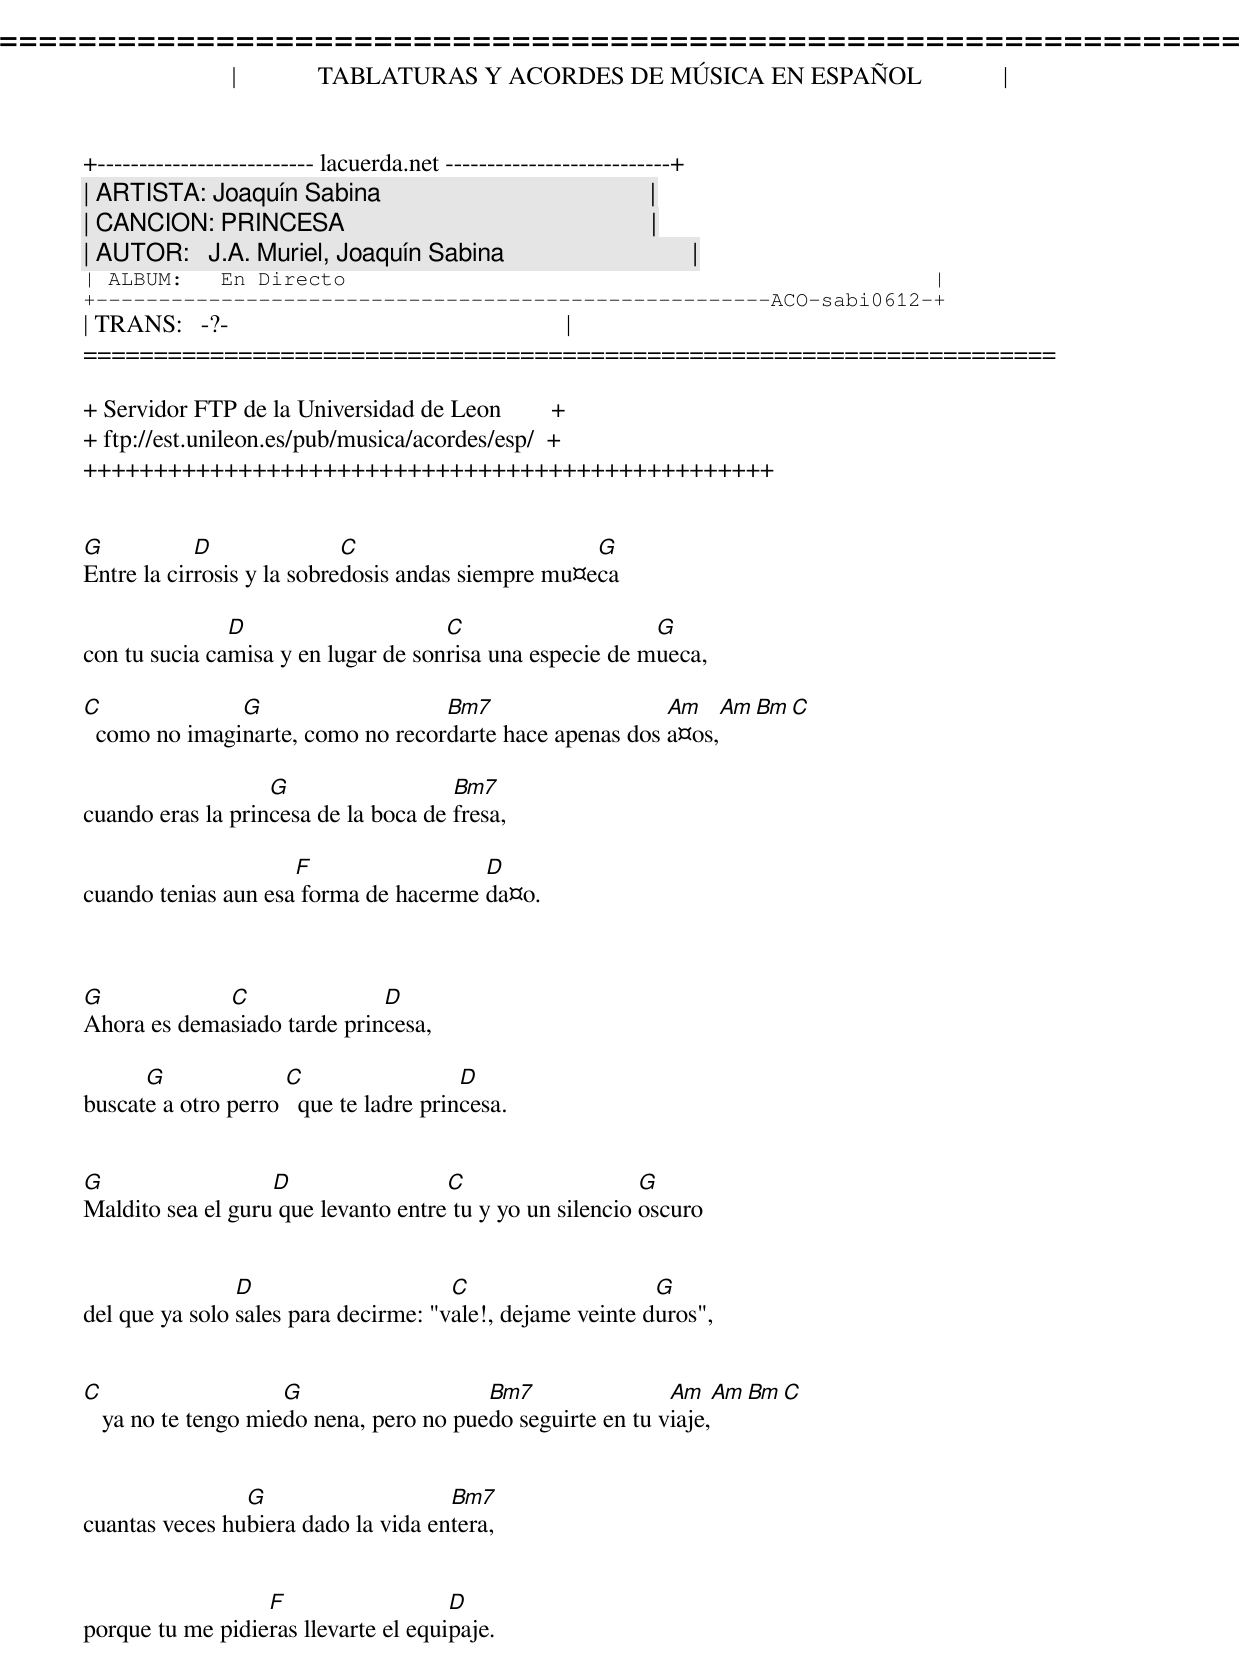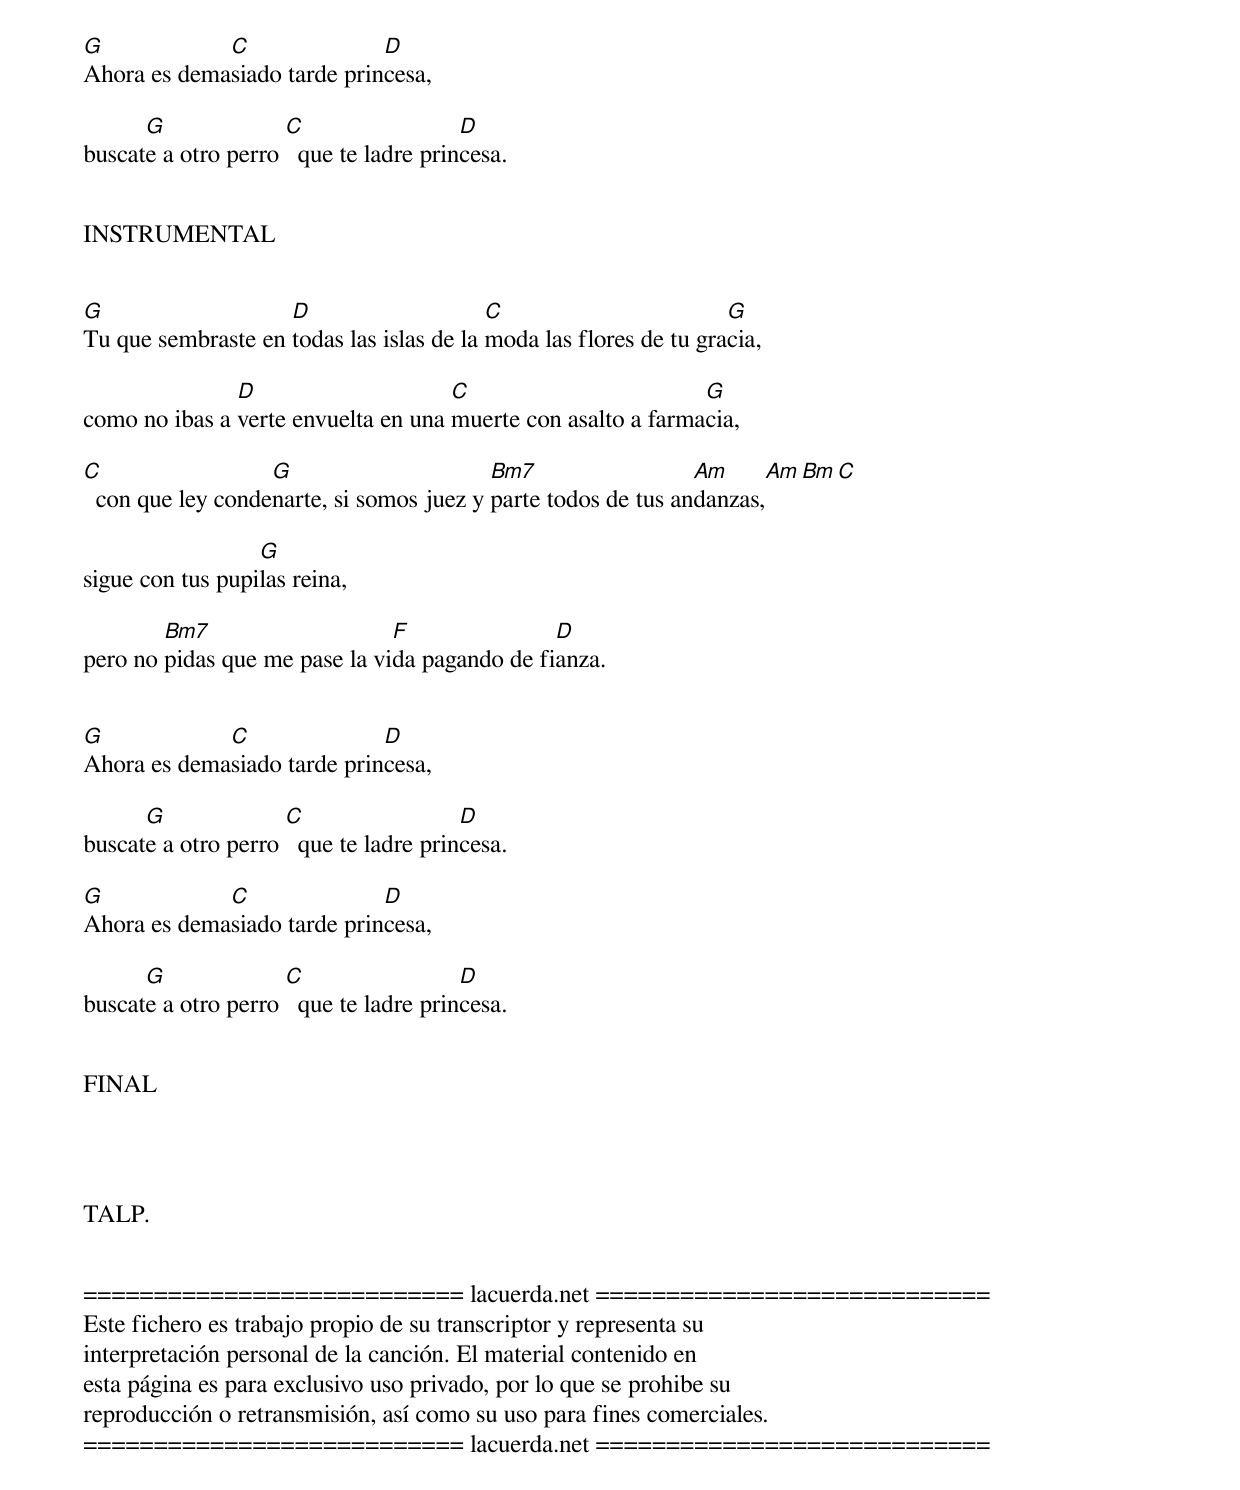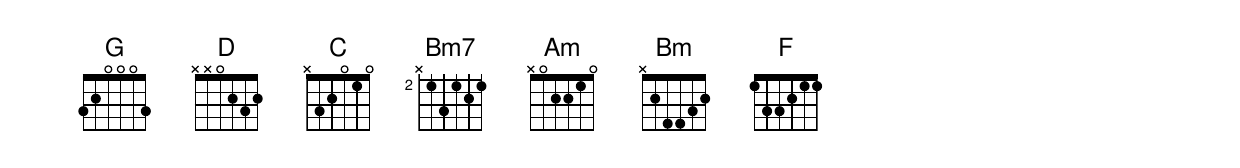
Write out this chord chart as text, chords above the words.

=====================================================================
|             TABLATURAS Y ACORDES DE MÚSICA EN ESPAÑOL             |
+-------------------------- lacuerda.net ---------------------------+
| ARTISTA: Joaquín Sabina                                           |
| CANCION: PRINCESA                                                 |
| AUTOR:   J.A. Muriel, Joaquín Sabina                              |
| ALBUM:   En Directo                                               |
+------------------------------------------------------ACO-sabi0612-+
| TRANS:   -?-                                                      |
=====================================================================

+ Servidor FTP de la Universidad de Leon        +
+ ftp://est.unileon.es/pub/musica/acordes/esp/  +
+++++++++++++++++++++++++++++++++++++++++++++++++


G           D               C                       G
Entre la cirrosis y la sobredosis andas siempre mu¤eca

               D                     C                    G
con tu sucia camisa y en lugar de sonrisa una especie de mueca,

C              G                   Bm7                   Am     Am Bm C
  como no imaginarte, como no recordarte hace apenas dos a¤os,

                   G                  Bm7
cuando eras la princesa de la boca de fresa,

                     F                 D
cuando tenias aun esa forma de hacerme da¤o.



G            C               D
Ahora es demasiado tarde princesa,

      G              C                  D
buscate a otro perro   que te ladre princesa.


G                  D                 C                    G
Maldito sea el guru que levanto entre tu y yo un silencio oscuro


                D                     C                    G
del que ya solo sales para decirme: "vale!, dejame veinte duros",


C                    G                   Bm7                Am     Am Bm C
   ya no te tengo miedo nena, pero no puedo seguirte en tu viaje,


                G                    Bm7
cuantas veces hubiera dado la vida entera,


                  F                   D
porque tu me pidieras llevarte el equipaje.



G            C               D
Ahora es demasiado tarde princesa,

      G              C                  D
buscate a otro perro   que te ladre princesa.


INSTRUMENTAL


G                   D                     C                        G
Tu que sembraste en todas las islas de la moda las flores de tu gracia,

               D                     C                        G
como no ibas a verte envuelta en una muerte con asalto a farmacia,

C                  G                      Bm7                  Am     Am Bm C
  con que ley condenarte, si somos juez y parte todos de tus andanzas,

                  G
sigue con tus pupilas reina,

        Bm7                    F               D
pero no pidas que me pase la vida pagando de fianza.


G            C               D
Ahora es demasiado tarde princesa,

      G              C                  D
buscate a otro perro   que te ladre princesa.

G            C               D
Ahora es demasiado tarde princesa,

      G              C                  D
buscate a otro perro   que te ladre princesa.


FINAL




TALP.


=========================== lacuerda.net ============================
Este fichero es trabajo propio de su transcriptor y representa su
interpretación personal de la canción. El material contenido en
esta página es para exclusivo uso privado, por lo que se prohibe su
reproducción o retransmisión, así como su uso para fines comerciales.
=========================== lacuerda.net ============================
